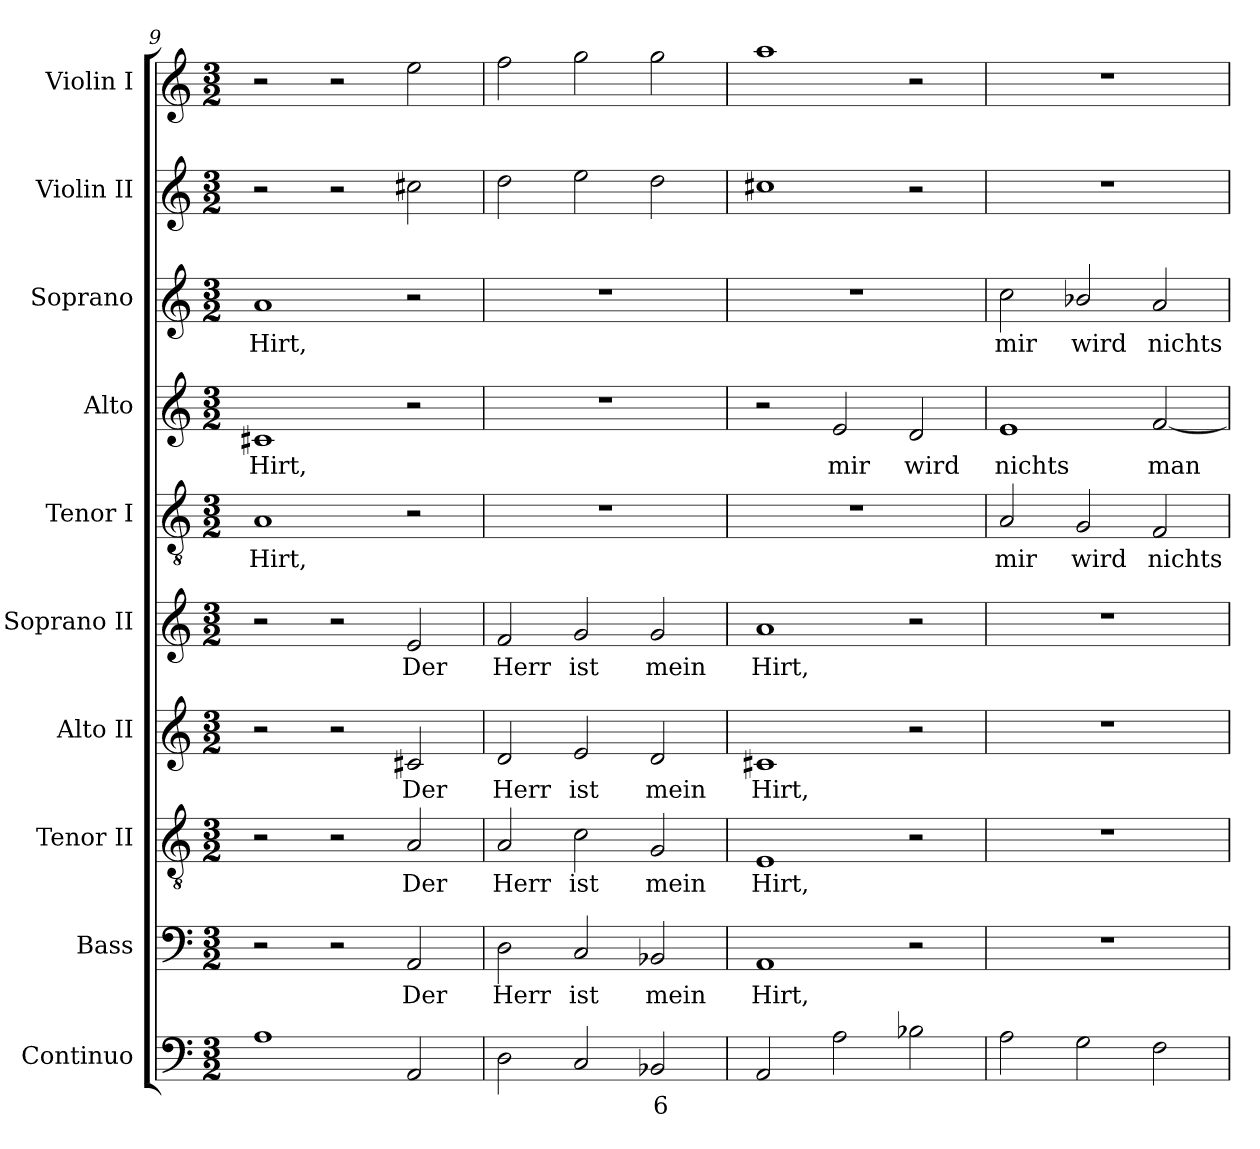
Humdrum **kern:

**kern	**text	**kern	**text	**kern	**text	**kern	**text	**kern	**text	**kern	**text	**kern	**text	**kern	**text	**kern	**kern
*part10	*part10	*part9	*part9	*part8	*part8	*part7	*part7	*part6	*part6	*part5	*part5	*part4	*part4	*part3	*part3	*part2	*part1
*staff10	*staff10	*staff9	*staff9	*staff8	*staff8	*staff7	*staff7	*staff6	*staff6	*staff5	*staff5	*staff4	*staff4	*staff3	*staff3	*staff2	*staff1
*I"Continuo	*	*I"Bass	*	*I"Tenor II	*	*I"Alto II	*	*I"Soprano II	*	*I"Tenor I	*	*I"Alto	*	*I"Soprano	*	*I"Violin II	*I"Violin I
*	*	*I'B	*	*I'T	*	*I'A	*	*I'S	*	*I'T	*	*I'A	*	*I'S	*	*I'Vln	*I'Vln
*clefF4	*	*clefF4	*	*clefGv2	*	*clefG2	*	*clefG2	*	*clefGv2	*	*clefG2	*	*clefG2	*	*clefG2	*clefG2
*k[]	*	*k[]	*	*k[]	*	*k[]	*	*k[]	*	*k[]	*	*k[]	*	*k[]	*	*k[]	*k[]
*C:	*	*C:	*	*C:	*	*C:	*	*C:	*	*C:	*	*C:	*	*C:	*	*C:	*C:
*M3/2	*	*M3/2	*	*M3/2	*	*M3/2	*	*M3/2	*	*M3/2	*	*M3/2	*	*M3/2	*	*M3/2	*M3/2
=9	=9	=9	=9	=9	=9	=9	=9	=9	=9	=9	=9	=9	=9	=9	=9	=9	=9
!	!	!	!	!	!	!	!	!	!	!	!LO:LY:b	!	!LO:LY:b	!	!LO:LY:b	!	!
1A	.	2r	.	2r	.	2r	.	2r	.	1A	Hirt,	1c#X	Hirt,	1a	Hirt,	2r	2r
.	.	2r	.	2r	.	2r	.	2r	.	.	.	.	.	.	.	2r	2r
!	!	!	!LO:LY:b	!	!LO:LY:b	!	!LO:LY:b	!	!LO:LY:b	!	!	!	!	!	!	!	!
2AA	.	2AA	Der	2A	Der	2c#X	Der	2e	Der	2r	.	2r	.	2r	.	2cc#X	2ee
=10	=10	=10	=10	=10	=10	=10	=10	=10	=10	=10	=10	=10	=10	=10	=10	=10	=10
!	!	!	!LO:LY:b	!	!LO:LY:b	!	!LO:LY:b	!	!LO:LY:b	!LO:N:vis=1	!	!LO:N:vis=1	!	!LO:N:vis=1	!	!	!
2D	.	2D	Herr	2A	Herr	2d	Herr	2f	Herr	1.r	.	1.r	.	1.r	.	2dd	2ff
!	!	!	!LO:LY:b	!	!LO:LY:b	!	!LO:LY:b	!	!LO:LY:b	!	!	!	!	!	!	!	!
2C	.	2C	ist	2c	ist	2e	ist	2g	ist	.	.	.	.	.	.	2ee	2gg
!	!LO:LY:b	!	!LO:LY:b	!	!LO:LY:b	!	!LO:LY:b	!	!LO:LY:b	!	!	!	!	!	!	!	!
2BB-X	6	2BB-X	mein	2G	mein	2d	mein	2g	mein	.	.	.	.	.	.	2dd	2gg
=11	=11	=11	=11	=11	=11	=11	=11	=11	=11	=11	=11	=11	=11	=11	=11	=11	=11
!	!	!	!LO:LY:b	!	!LO:LY:b	!	!LO:LY:b	!	!LO:LY:b	!LO:N:vis=1	!	!	!	!LO:N:vis=1	!	!	!
2AA	.	1AA	Hirt,	1E	Hirt,	1c#X	Hirt,	1a	Hirt,	1.r	.	2r	.	1.r	.	1cc#X	1aa
!	!	!	!	!	!	!	!	!	!	!	!	!	!LO:LY:b	!	!	!	!
2A	.	.	.	.	.	.	.	.	.	.	.	2e	mir	.	.	.	.
!	!	!	!	!	!	!	!	!	!	!	!	!	!LO:LY:b	!	!	!	!
2B-X	.	2r	.	2r	.	2r	.	2r	.	.	.	2d	wird	.	.	2r	2r
=12	=12	=12	=12	=12	=12	=12	=12	=12	=12	=12	=12	=12	=12	=12	=12	=12	=12
!	!	!LO:N:vis=1	!	!LO:N:vis=1	!	!LO:N:vis=1	!	!LO:N:vis=1	!	!	!LO:LY:b	!	!LO:LY:b	!	!LO:LY:b	!LO:N:vis=1	!LO:N:vis=1
2A	.	1.r	.	1.r	.	1.r	.	1.r	.	2A	mir	1e	nichts	2cc	mir	1.r	1.r
!	!	!	!	!	!	!	!	!	!	!	!LO:LY:b	!	!	!	!LO:LY:b	!	!
2G	.	.	.	.	.	.	.	.	.	2G	wird	.	.	2b-X/	wird	.	.
!	!	!	!	!	!	!	!	!	!	!	!LO:LY:b	!	!LO:LY:b	!	!LO:LY:b	!	!
2F	.	.	.	.	.	.	.	.	.	2F	nichts	[2f	man-	2a	nichts	.	.
=	=	=	=	=	=	=	=	=	=	=	=	=	=	=	=	=	=
*-	*-	*-	*-	*-	*-	*-	*-	*-	*-	*-	*-	*-	*-	*-	*-	*-	*-
